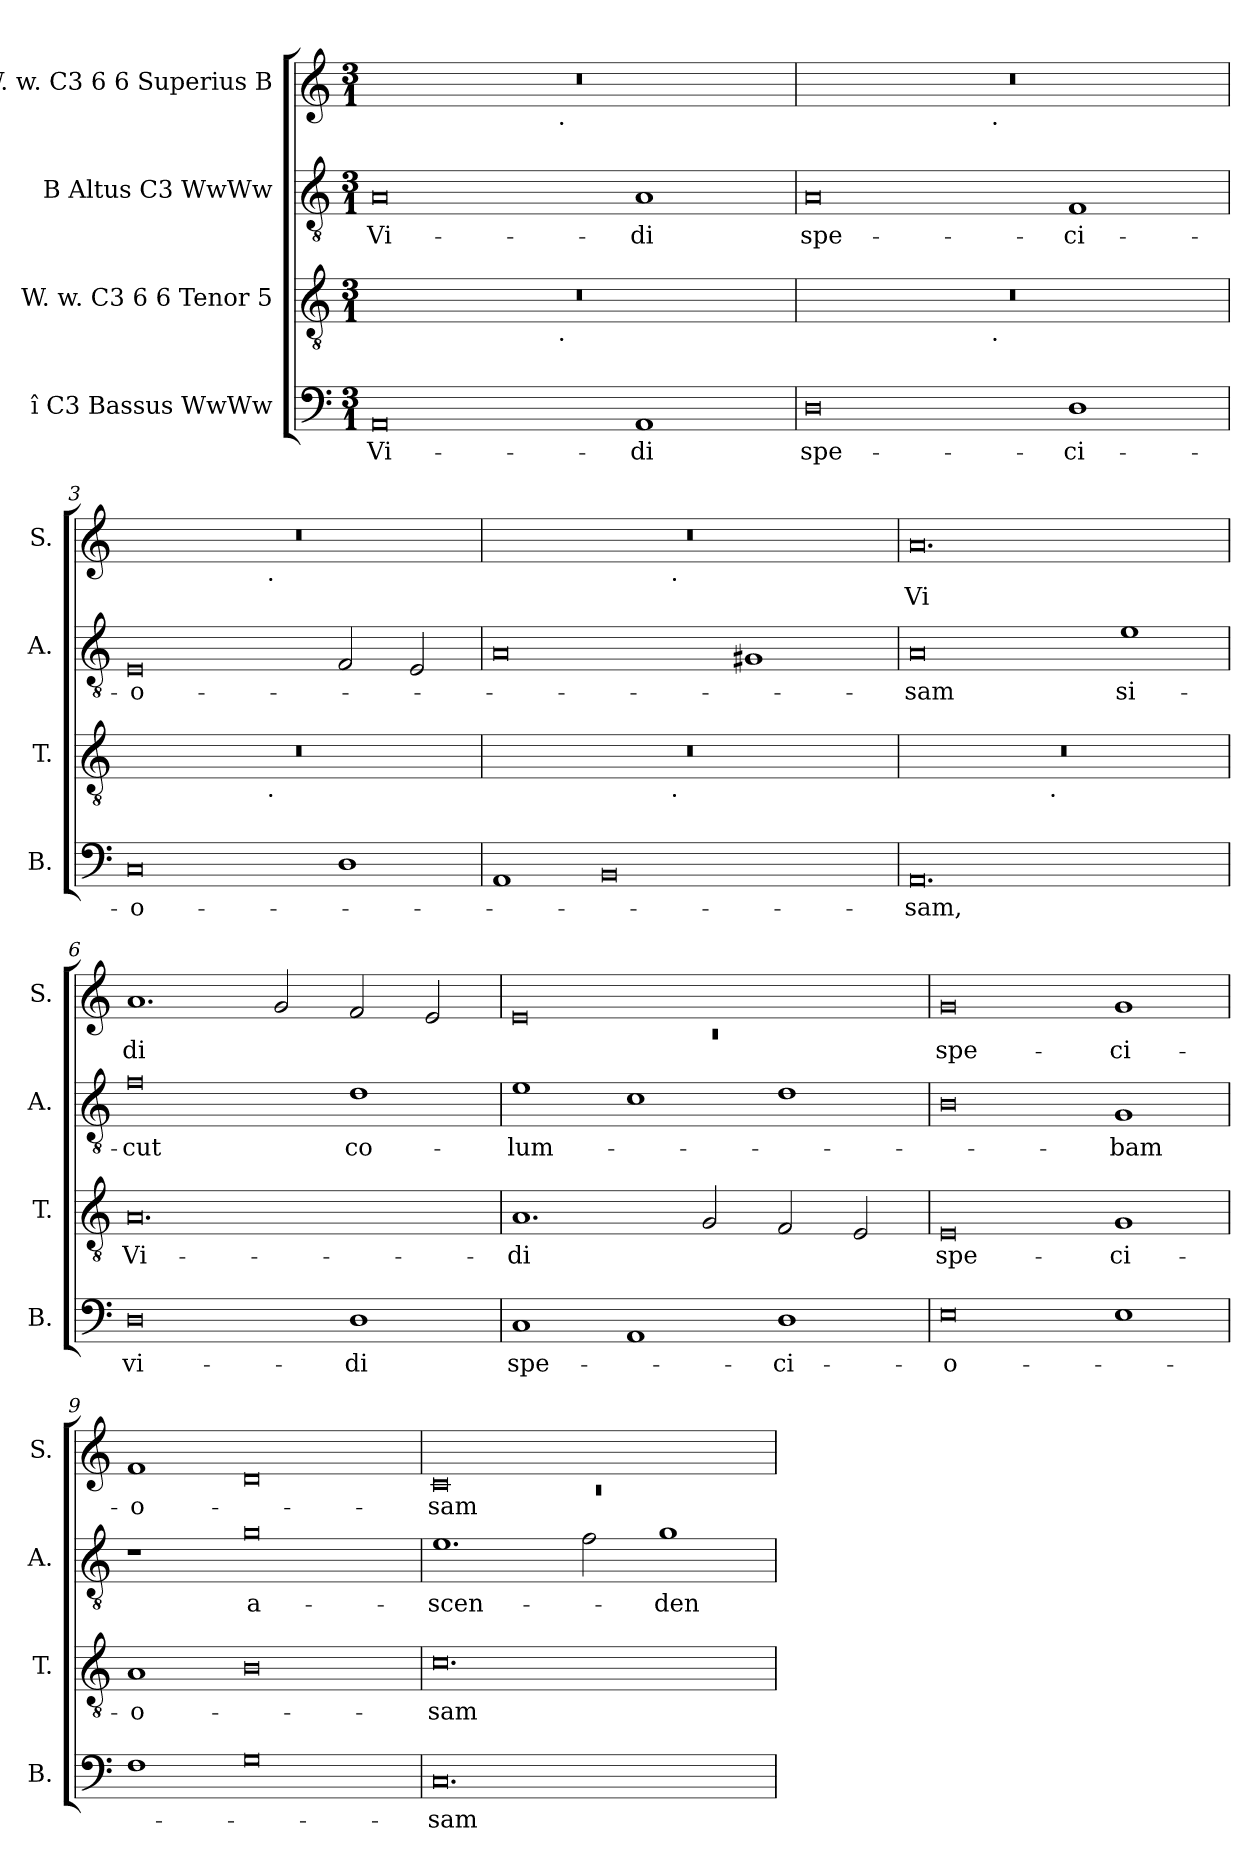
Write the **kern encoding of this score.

**kern	**text	**kern	**text	**kern	**text	**kern	**text
*part4	*part4	*part3	*part3	*part2	*part2	*part1	*part1
*staff4	*staff4	*staff3	*staff3	*staff2	*staff2	*staff1	*staff1
*I"î C3 Bassus WwWw	*	*I"W. w. C3 6 6 Tenor 5	*	*I"B Altus C3 WwWw	*	*I"W. w. C3 6 6 Superius B	*
*I'B.	*	*I'T.	*	*I'A.	*	*I'S.	*
*clefF4	*	*clefGv2	*	*clefGv2	*	*clefG2	*
*k[]	*	*k[]	*	*k[]	*	*k[]	*
*C:	*	*C:	*	*C:	*	*C:	*
*M3/1	*	*M3/1	*	*M3/1	*	*M3/1	*
=1	=1	=1	=1	=1	=1	=1	=1
!	!LO:LY:b	!	!	!	!LO:LY:b	!	!
*	*	*^	*	*	*	*^	*
0AA	Vi-	0.r	1ryy	.	0A	Vi-	0.r	1ryy	.
.	.	.	4...ryy	.	.	.	.	4...ryy	.
!	!	!	!	!	!	!	!	!LO:TX:b:t=.	!
!	!	!	!LO:TX:b:t=.	!	!	!	!	!	!
.	.	.	1ryy	.	.	.	.	1ryy	.
!	!LO:LY:b	!	!	!	!	!LO:LY:b	!	!	!
1AA	-di	.	.	.	1A	-di	.	.	.
.	.	.	2ryy	.	.	.	.	2ryy	.
.	.	.	32ryy	.	.	.	.	32ryy	.
=2	=2	=2	=2	=2	=2	=2	=2	=2	=2
!	!LO:LY:b	!	!	!	!	!LO:LY:b	!	!	!
0D	spe-	0.r	1ryy	.	0A	spe-	0.r	1ryy	.
.	.	.	4...ryy	.	.	.	.	4...ryy	.
!	!	!	!	!	!	!	!	!LO:TX:b:t=.	!
!	!	!	!LO:TX:b:t=.	!	!	!	!	!	!
.	.	.	1ryy	.	.	.	.	1ryy	.
!	!LO:LY:b	!	!	!	!	!LO:LY:b	!	!	!
1D	-ci-	.	.	.	1F	-ci-	.	.	.
.	.	.	2ryy	.	.	.	.	2ryy	.
.	.	.	32ryy	.	.	.	.	32ryy	.
=3	=3	=3	=3	=3	=3	=3	=3	=3	=3
!	!LO:LY:b:rj	!	!	!	!	!LO:LY:b:rj	!	!	!
0C	-o-	0.r	1.ryy	.	0E	-o-	0.r	1.ryy	.
!	!	!	!	!	!	!	!	!LO:TX:b:t=.	!
!	!	!	!LO:TX:b:t=.	!	!	!	!	!	!
.	.	.	1.ryy	.	.	.	.	1.ryy	.
1D	.	.	.	.	2F/	.	.	.	.
.	.	.	.	.	2E/	.	.	.	.
=4	=4	=4	=4	=4	=4	=4	=4	=4	=4
1AA	.	0.r	1ryy	.	0A	.	0.r	1ryy	.
0BB	.	.	4...ryy	.	.	.	.	4...ryy	.
!	!	!	!	!	!	!	!	!LO:TX:b:t=.	!
!	!	!	!LO:TX:b:t=.	!	!	!	!	!	!
.	.	.	1ryy	.	.	.	.	1ryy	.
.	.	.	.	.	1G#	.	.	.	.
.	.	.	2ryy	.	.	.	.	2ryy	.
.	.	.	32ryy	.	.	.	.	32ryy	.
!!LO:LB:g=z
=5	=5	=5	=5	=5	=5	=5	=5	=5	=5
!	!LO:LY:b	!	!	!	!	!LO:LY:b	!	!	!LO:LY:b
*	*	*	*	*	*	*	*v	*v	*
0.AA	-sam,	0.r	1.ryy	.	0A	-sam	0.a	Vi
!	!	!	!LO:TX:b:t=.	!	!	!	!	!
.	.	.	1.ryy	.	.	.	.	.
!	!	!	!	!	!	!LO:LY:b	!	!
.	.	.	.	.	1e	si-	.	.
=6	=6	=6	=6	=6	=6	=6	=6	=6
!	!LO:LY:b:rj	!	!	!LO:LY:b	!	!LO:LY:b	!	!LO:LY:b
*	*	*v	*v	*	*	*	*	*
0D	vi-	0.A	Vi-	0f	-cut	1.a	di
.	.	.	.	.	.	2g/	.
!	!LO:LY:b	!	!	!	!LO:LY:b	!	!
1D	-di	.	.	1d	co-	2f/	.
.	.	.	.	.	.	2e/	.
=7	=7	=7	=7	=7	=7	=7	=7
*	*	*	*	*	*	*^	*
!	!LO:LY:b	!	!LO:LY:b	!	!LO:LY:b	!	!LO:N:vis=1	!
1C	spe-	1.A	-di	1e	-lum-	0e	0.rc	.
1AA	.	.	.	1c	.	.	.	.
.	.	2G/	.	.	.	.	.	.
!	!LO:LY:b	!	!	!	!	!	!	!
1D	-ci-	2F/	.	1d	.	1ryy	.	.
.	.	2E/	.	.	.	.	.	.
*	*	*	*	*	*	*v	*v	*
=8	=8	=8	=8	=8	=8	=8	=8
!	!LO:LY:b:rj	!	!LO:LY:b	!	!	!	!LO:LY:b
0E	-o-	0E	spe-	0B	.	0g	spe-
!	!	!	!LO:LY:b	!	!LO:LY:b	!	!LO:LY:b
1E	.	1G	-ci-	1G	-bam	1g	-ci-
=9	=9	=9	=9	=9	=9	=9	=9
!	!	!	!LO:LY:b:rj	!	!	!	!LO:LY:b:rj
1F	.	1A	-o-	1r	.	1f	-o-
!	!	!	!	!	!LO:LY:b:rj	!	!
0G	.	0B	.	0g	a-	0d	.
!!LO:LB:g=z
=10	=10	=10	=10	=10	=10	=10	=10
*	*	*	*	*	*	*^	*
!	!LO:LY:b	!	!LO:LY:b	!	!LO:LY:b	!	!LO:N:vis=1	!LO:LY:b
0.C	-sam	0.c	-sam	1.e	-scen-	0c	0.rc	-sam
.	.	.	.	2f\	.	.	.	.
!	!	!	!	!	!LO:LY:b	!	!	!
.	.	.	.	1g	-den-	1ryy	.	.
*	*	*	*	*	*	*v	*v	*
=	=	=	=	=	=	=	=
*-	*-	*-	*-	*-	*-	*-	*-
